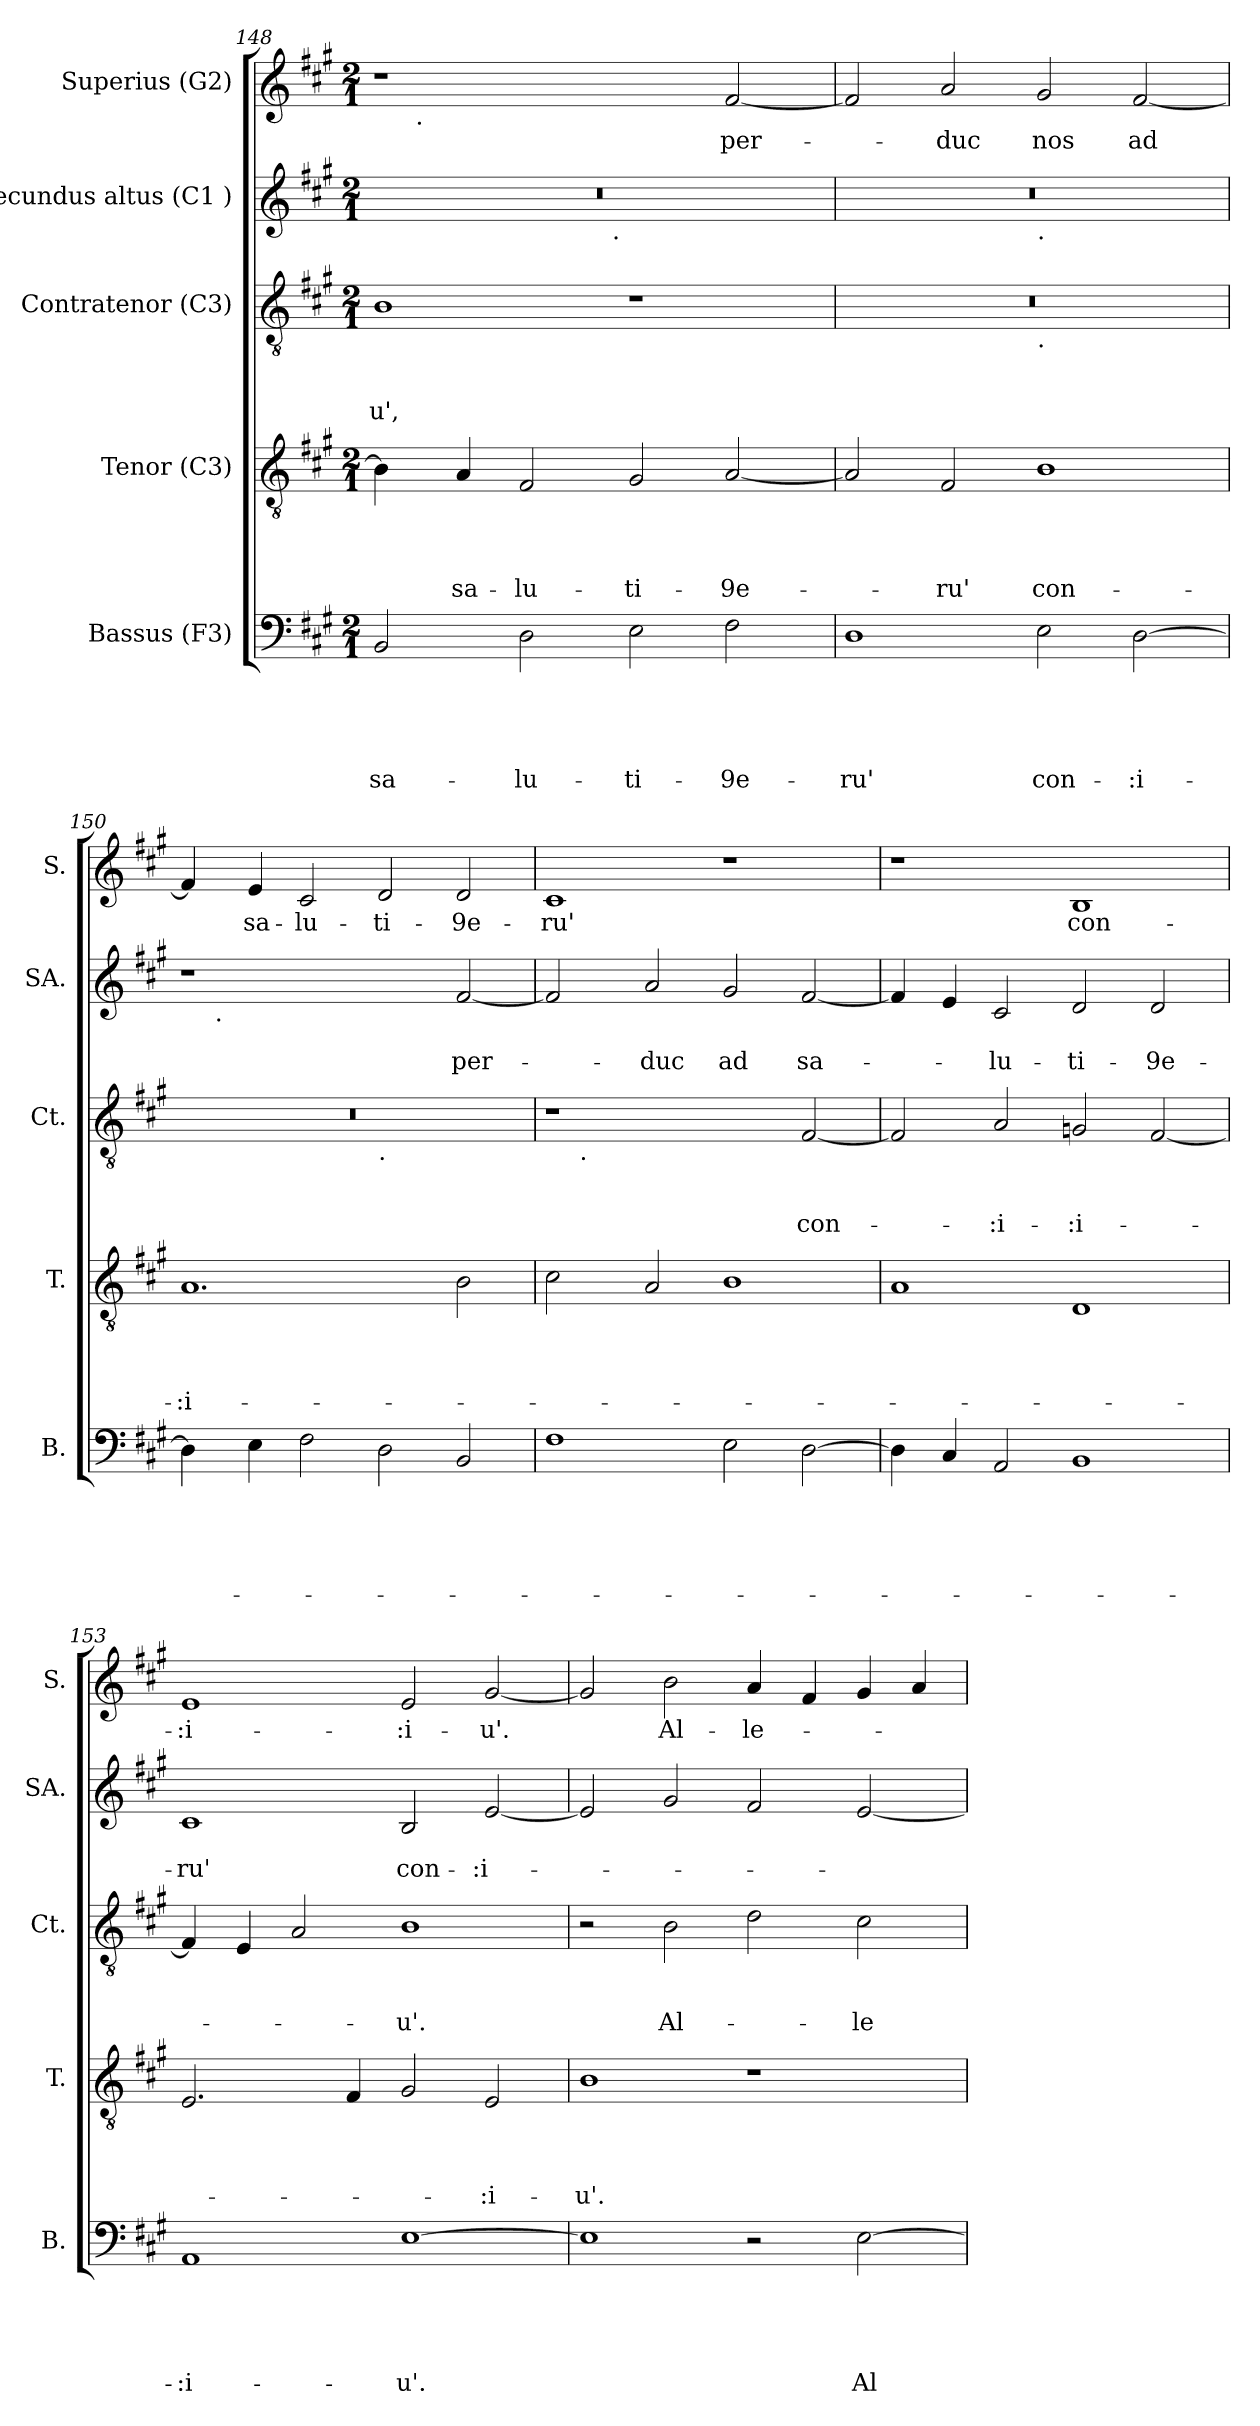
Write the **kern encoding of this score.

**kern	**text	**text	**text	**text	**text	**kern	**text	**text	**text	**text	**kern	**text	**text	**text	**kern	**text	**text	**kern	**text
*part5	*part5	*part5	*part5	*part5	*part5	*part4	*part4	*part4	*part4	*part4	*part3	*part3	*part3	*part3	*part2	*part2	*part2	*part1	*part1
*staff5	*staff5	*staff5	*staff5	*staff5	*staff5	*staff4	*staff4	*staff4	*staff4	*staff4	*staff3	*staff3	*staff3	*staff3	*staff2	*staff2	*staff2	*staff1	*staff1
*I"Bassus (F3)	*	*	*	*	*	*I"Tenor (C3)	*	*	*	*	*I"Contratenor (C3)	*	*	*	*I"Secundus altus (C1 )	*	*	*I"Superius (G2)	*
*I'B.	*	*	*	*	*	*I'T.	*	*	*	*	*I'Ct.	*	*	*	*I'SA.	*	*	*I'S.	*
*clefF4	*	*	*	*	*	*clefGv2	*	*	*	*	*clefGv2	*	*	*	*clefG2	*	*	*clefG2	*
*k[f#c#g#]	*	*	*	*	*	*k[f#c#g#]	*	*	*	*	*k[f#c#g#]	*	*	*	*k[f#c#g#]	*	*	*k[f#c#g#]	*
*A:	*	*	*	*	*	*A:	*	*	*	*	*A:	*	*	*	*A:	*	*	*A:	*
*M2/1	*	*	*	*	*	*M2/1	*	*	*	*	*M2/1	*	*	*	*M2/1	*	*	*M2/1	*
=148	=148	=148	=148	=148	=148	=148	=148	=148	=148	=148	=148	=148	=148	=148	=148	=148	=148	=148	=148
!	!	!	!	!	!LO:LY:b	!	!	!	!	!	!	!	!	!LO:LY:b	!	!	!	!	!
*	*	*	*	*	*	*	*	*	*	*	*	*	*	*	*^	*	*	*^	*
2BB/	.	.	.	.	sa-	4B\]	.	.	.	.	1B	.	.	-u',	0r	2ryy	.	.	1r	8ryy	.
!	!	!	!	!	!	!	!	!	!	!	!	!	!	!	!	!	!	!	!	!LO:TX:b:t=.	!
.	.	.	.	.	.	.	.	.	.	.	.	.	.	.	.	.	.	.	.	1...ryy	.
!	!	!	!	!	!	!	!	!	!	!LO:LY:b	!	!	!	!	!	!	!	!	!	!	!
.	.	.	.	.	.	4A/	.	.	.	sa-	.	.	.	.	.	.	.	.	.	.	.
!	!	!	!	!	!LO:LY:b	!	!	!	!	!LO:LY:b:rj	!	!	!	!	!	!	!	!	!	!	!
2D\	.	.	.	.	-lu-	2F#/	.	.	.	-lu-	.	.	.	.	.	4...ryy	.	.	.	.	.
!	!	!	!	!	!	!	!	!	!	!	!	!	!	!	!	!LO:TX:b:t=.	!	!	!	!	!
.	.	.	.	.	.	.	.	.	.	.	.	.	.	.	.	1ryy	.	.	.	.	.
!	!	!	!	!	!LO:LY:b	!	!	!	!	!LO:LY:b	!	!	!	!	!	!	!	!	!	!	!
2E\	.	.	.	.	-ti-	2G#/	.	.	.	-ti-	1r	.	.	.	.	.	.	.	2ryy	.	.
!	!	!	!	!	!LO:LY:b	!	!	!	!	!LO:LY:b	!	!	!	!	!	!	!	!	!	!	!LO:LY:b
2F#\	.	.	.	.	-9e-	[<2A/	.	.	.	-9e-	.	.	.	.	.	.	.	.	[<2f#/	.	per-
.	.	.	.	.	.	.	.	.	.	.	.	.	.	.	.	32ryy	.	.	.	.	.
!!LO:LB:g=z
=149	=149	=149	=149	=149	=149	=149	=149	=149	=149	=149	=149	=149	=149	=149	=149	=149	=149	=149	=149	=149	=149
!	!	!	!	!	!LO:LY:b	!	!	!	!	!	!	!	!	!	!	!	!	!	!	!	!
*	*	*	*	*	*	*	*	*	*	*	*^	*	*	*	*	*	*	*	*v	*v	*
1D	.	.	.	.	-ru'	2A/]	.	.	.	.	0r	1ryy	.	.	.	0r	1ryy	.	.	2f#/]	.
!	!	!	!	!	!	!	!	!	!	!LO:LY:b	!	!	!	!	!	!	!	!	!	!	!LO:LY:b
.	.	.	.	.	.	2F#/	.	.	.	-ru'	.	.	.	.	.	.	.	.	.	2a/	-duc
!	!	!	!	!	!	!	!	!	!	!	!	!	!	!	!	!	!LO:TX:b:t=.	!	!	!	!
!	!	!	!	!	!	!	!	!	!	!	!	!LO:TX:b:t=.	!	!	!	!	!	!	!	!	!
!	!	!	!	!	!LO:LY:b	!	!	!	!	!LO:LY:b	!	!	!	!	!	!	!	!	!	!	!LO:LY:b
2E\	.	.	.	.	con-	1B	.	.	.	con-	.	1ryy	.	.	.	.	1ryy	.	.	2g#/	nos
!	!	!	!	!	!LO:LY:b	!	!	!	!	!	!	!	!	!	!	!	!	!	!	!	!LO:LY:b
[>2D\	.	.	.	.	-:i-	.	.	.	.	.	.	.	.	.	.	.	.	.	.	[<2f#/	ad
=150	=150	=150	=150	=150	=150	=150	=150	=150	=150	=150	=150	=150	=150	=150	=150	=150	=150	=150	=150	=150	=150
!	!	!	!	!	!	!	!	!	!	!LO:LY:b	!	!	!	!	!	!	!	!	!	!	!
4D\]	.	.	.	.	.	1.A	.	.	.	-:i-	0r	1ryy	.	.	.	1r	8ryy	.	.	4f#/]	.
!	!	!	!	!	!	!	!	!	!	!	!	!	!	!	!	!	!LO:TX:b:t=.	!	!	!	!
.	.	.	.	.	.	.	.	.	.	.	.	.	.	.	.	.	1...ryy	.	.	.	.
!	!	!	!	!	!	!	!	!	!	!	!	!	!	!	!	!	!	!	!	!	!LO:LY:b
4E\	.	.	.	.	.	.	.	.	.	.	.	.	.	.	.	.	.	.	.	4e/	sa-
!	!	!	!	!	!	!	!	!	!	!	!	!	!	!	!	!	!	!	!	!	!LO:LY:b:rj
2F#\	.	.	.	.	.	.	.	.	.	.	.	.	.	.	.	.	.	.	.	2c#/	-lu-
!	!	!	!	!	!	!	!	!	!	!	!	!LO:TX:b:t=.	!	!	!	!	!	!	!	!	!
!	!	!	!	!	!	!	!	!	!	!	!	!	!	!	!	!	!	!	!	!	!LO:LY:b
2D\	.	.	.	.	.	.	.	.	.	.	.	1ryy	.	.	.	2ryy	.	.	.	2d/	-ti-
!	!	!	!	!	!	!	!	!	!	!	!	!	!	!	!	!	!	!	!LO:LY:b	!	!LO:LY:b
2BB/	.	.	.	.	.	2B\	.	.	.	.	.	.	.	.	.	[<2f#/	.	.	per-	2d/	-9e-
=151	=151	=151	=151	=151	=151	=151	=151	=151	=151	=151	=151	=151	=151	=151	=151	=151	=151	=151	=151	=151	=151
!	!	!	!	!	!	!	!	!	!	!	!	!	!	!	!	!	!	!	!	!	!LO:LY:b
*	*	*	*	*	*	*	*	*	*	*	*	*	*	*	*	*v	*v	*	*	*	*
1F#	.	.	.	.	.	2c#\	.	.	.	.	1r	8ryy	.	.	.	2f#/]	.	.	1c#	-ru'
!	!	!	!	!	!	!	!	!	!	!	!	!LO:TX:b:t=.	!	!	!	!	!	!	!	!
.	.	.	.	.	.	.	.	.	.	.	.	1...ryy	.	.	.	.	.	.	.	.
!	!	!	!	!	!	!	!	!	!	!	!	!	!	!	!	!	!	!LO:LY:b	!	!
.	.	.	.	.	.	2A/	.	.	.	.	.	.	.	.	.	2a/	.	-duc	.	.
!	!	!	!	!	!	!	!	!	!	!	!	!	!	!	!	!	!	!LO:LY:b	!	!
2E\	.	.	.	.	.	1B	.	.	.	.	2ryy	.	.	.	.	2g#/	.	ad	1r	.
!	!	!	!	!	!	!	!	!	!	!	!	!	!	!	!LO:LY:b	!	!	!LO:LY:b	!	!
[>2D\	.	.	.	.	.	.	.	.	.	.	[<2F#/	.	.	.	con-	[<2f#/	.	sa-	.	.
*	*	*	*	*	*	*	*	*	*	*	*v	*v	*	*	*	*	*	*	*	*
=152	=152	=152	=152	=152	=152	=152	=152	=152	=152	=152	=152	=152	=152	=152	=152	=152	=152	=152	=152
4D\]	.	.	.	.	.	1A	.	.	.	.	2F#/]	.	.	.	4f#/]	.	.	1r	.
4C#/	.	.	.	.	.	.	.	.	.	.	.	.	.	.	4e/	.	.	.	.
!	!	!	!	!	!	!	!	!	!	!	!	!	!	!LO:LY:b	!	!	!LO:LY:b	!	!
2AA/	.	.	.	.	.	.	.	.	.	.	2A/	.	.	-:i-	2c#/	.	-lu-	.	.
!	!	!	!	!	!	!	!	!	!	!	!	!	!	!LO:LY:b	!	!	!LO:LY:b	!	!LO:LY:b
1BB	.	.	.	.	.	1D	.	.	.	.	2G/	.	.	-:i-	2d/	.	-ti-	1B	con-
!	!	!	!	!	!	!	!	!	!	!	!	!	!	!	!	!	!LO:LY:b	!	!
.	.	.	.	.	.	.	.	.	.	.	[>2F#/	.	.	.	2d/	.	-9e-	.	.
!!LO:PB:g=z
=153	=153	=153	=153	=153	=153	=153	=153	=153	=153	=153	=153	=153	=153	=153	=153	=153	=153	=153	=153
!	!	!	!	!	!LO:LY:b:rj	!	!	!	!	!	!	!	!	!	!	!	!LO:LY:b	!	!LO:LY:b
1AA	.	.	.	.	-:i-	2.E/	.	.	.	.	4F#/]	.	.	.	1c#	.	-ru'	1e	-:i-
.	.	.	.	.	.	.	.	.	.	.	4E/	.	.	.	.	.	.	.	.
.	.	.	.	.	.	.	.	.	.	.	2A/	.	.	.	.	.	.	.	.
.	.	.	.	.	.	4F#/	.	.	.	.	.	.	.	.	.	.	.	.	.
!	!	!	!	!	!LO:LY:b	!	!	!	!	!	!	!	!	!LO:LY:b	!	!	!LO:LY:b	!	!LO:LY:b
[>1E	.	.	.	.	-u'.	2G#/	.	.	.	.	1B	.	.	-u'.	2B/	.	con-	2e/	-:i-
!	!	!	!	!	!	!	!	!	!	!LO:LY:b	!	!	!	!	!	!	!LO:LY:b	!	!LO:LY:b
.	.	.	.	.	.	2E/	.	.	.	-:i-	.	.	.	.	[<2e/	.	-:i-	[<2g#/	-u'.
=154	=154	=154	=154	=154	=154	=154	=154	=154	=154	=154	=154	=154	=154	=154	=154	=154	=154	=154	=154
!	!	!	!	!	!	!	!	!	!	!LO:LY:b	!	!	!	!	!	!	!	!	!
1E]	.	.	.	.	.	1B	.	.	.	-u'.	2r	.	.	.	2e/]	.	.	2g#/]	.
!	!	!	!	!	!	!	!	!	!	!	!	!	!	!LO:LY:b	!	!	!	!	!LO:LY:b
.	.	.	.	.	.	.	.	.	.	.	2B\	.	.	Al-	2g#/	.	.	2b\	Al-
!	!	!	!	!	!	!	!	!	!	!	!	!	!	!	!	!	!	!	!LO:LY:b
2r	.	.	.	.	.	1r	.	.	.	.	2d\	.	.	.	2f#/	.	.	4a/	-le-
.	.	.	.	.	.	.	.	.	.	.	.	.	.	.	.	.	.	4f#/	.
!	!	!	!	!	!LO:LY:b	!	!	!	!	!	!	!	!	!LO:LY:b	!	!	!	!	!
[>2E\	.	.	.	.	Al-	.	.	.	.	.	2c#\	.	.	-le-	[<2e/	.	.	4g#/	.
.	.	.	.	.	.	.	.	.	.	.	.	.	.	.	.	.	.	4a/	.
=	=	=	=	=	=	=	=	=	=	=	=	=	=	=	=	=	=	=	=
*-	*-	*-	*-	*-	*-	*-	*-	*-	*-	*-	*-	*-	*-	*-	*-	*-	*-	*-	*-
